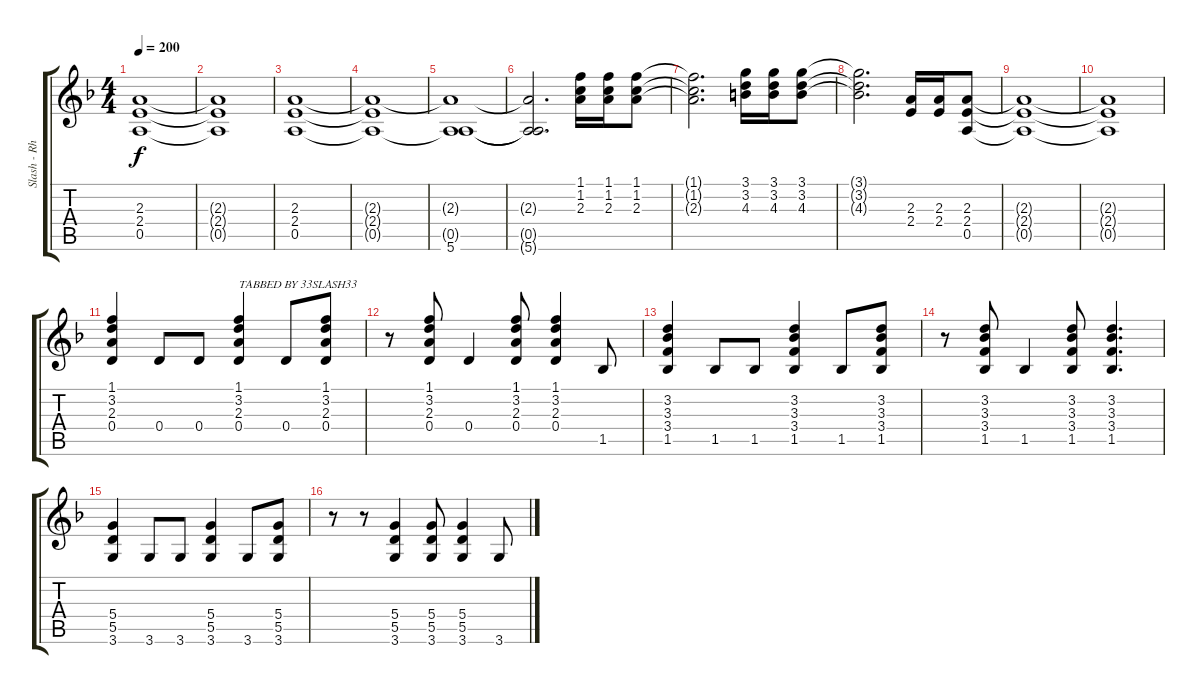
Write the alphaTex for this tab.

\track ("Slash - Rhythm Guitar" "Slash - Rh") {instrument distortionguitar}
\staff {score tabs}
\tuning (E4 B3 G3 D3 A2 E2) {hide}
\ts (4 4)
\tempo 200
\clef g2
\ks dminor
(2.3{t} 2.4{t} 0.5{t}).1{dy f} |
(2.3{t} 2.4{t} 0.5{t}).1 |
(2.3 2.4 0.5).1 |
(2.3{t} 2.4{t} 0.5{t}).1 |
(2.3{t} 0.5{t} 5.6).1 |
(2.3{t} 0.5{t} 5.6{t}).2{d} (1.1 1.2 2.3).16 (1.1 1.2 2.3).16 (1.1 1.2 2.3).8 |
(1.1{t} 1.2{t} 2.3{t}).2{d} (3.1 3.2 4.3).16 (3.1 3.2 4.3).16 (3.1 3.2 4.3).8 |
(3.1{t} 3.2{t} 4.3{t}).2{d} (2.3 2.4).16 (2.3 2.4).16 (2.3 2.4 0.5).8 |
(2.3{t} 2.4{t} 0.5{t}).1 |
(2.3{t} 2.4{t} 0.5{t}).1 |
(1.1 3.2 2.3 0.4).4 0.4.8 0.4.8 (1.1 3.2 2.3 0.4).4{txt "TABBED BY 33SLASH33"} 0.4.8 (1.1 3.2 2.3 0.4).8 |
r.8 (1.1 3.2 2.3 0.4).8 0.4.4 (1.1 3.2 2.3 0.4).8 (1.1 3.2 2.3 0.4).4 1.5.8 |
(3.2 3.3 3.4 1.5).4 1.5.8 1.5.8 (3.2 3.3 3.4 1.5).4 1.5.8 (3.2 3.3 3.4 1.5).8 |
r.8 (3.2 3.3 3.4 1.5).8 1.5.4 (3.2 3.3 3.4 1.5).8 (3.2 3.3 3.4 1.5).4{d} |
(5.4 5.5 3.6).4 3.6.8 3.6.8 (5.4 5.5 3.6).4 3.6.8 (5.4 5.5 3.6).8 |
r.8 r.8 (5.4 5.5 3.6).4 (5.4 5.5 3.6).8 (5.4 5.5 3.6).4 3.6.8
